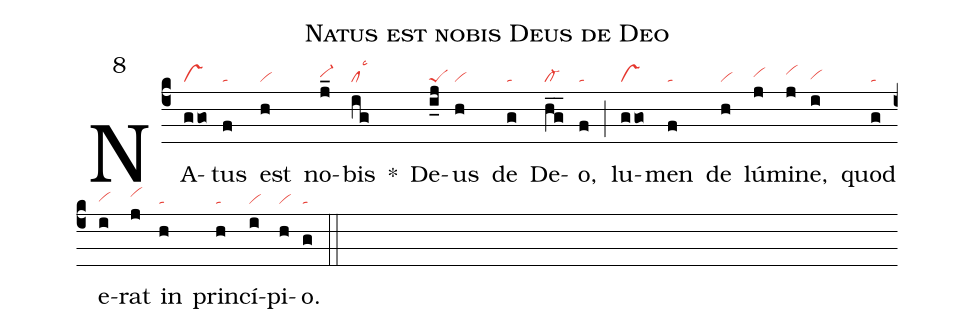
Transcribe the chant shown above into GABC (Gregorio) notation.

name: Natus est nobis Deus de Deo;
mode: 8;
nabc-lines: 1;
%%
(c4)
NA(ggo|vs)tus(f|ta) est(h|vi) no(j_|vi-hh)bis(ig|cllsc3) *()
De(i_j|peS)us(h|vi) de(g|ta) De(hg__|cl-)o,(f|ta) (;)
lu(ggo|vs)men(f|ta) de(h|vi) lú(j|vihh)mi(j|vihi)ne,(i|vihg) quod(g|ta) e(i|vihg)rat(j|vihi) in(h|ta) prin(h|ta)cí(i|vi)pi(h|vi)o.(g|ta) (::)
